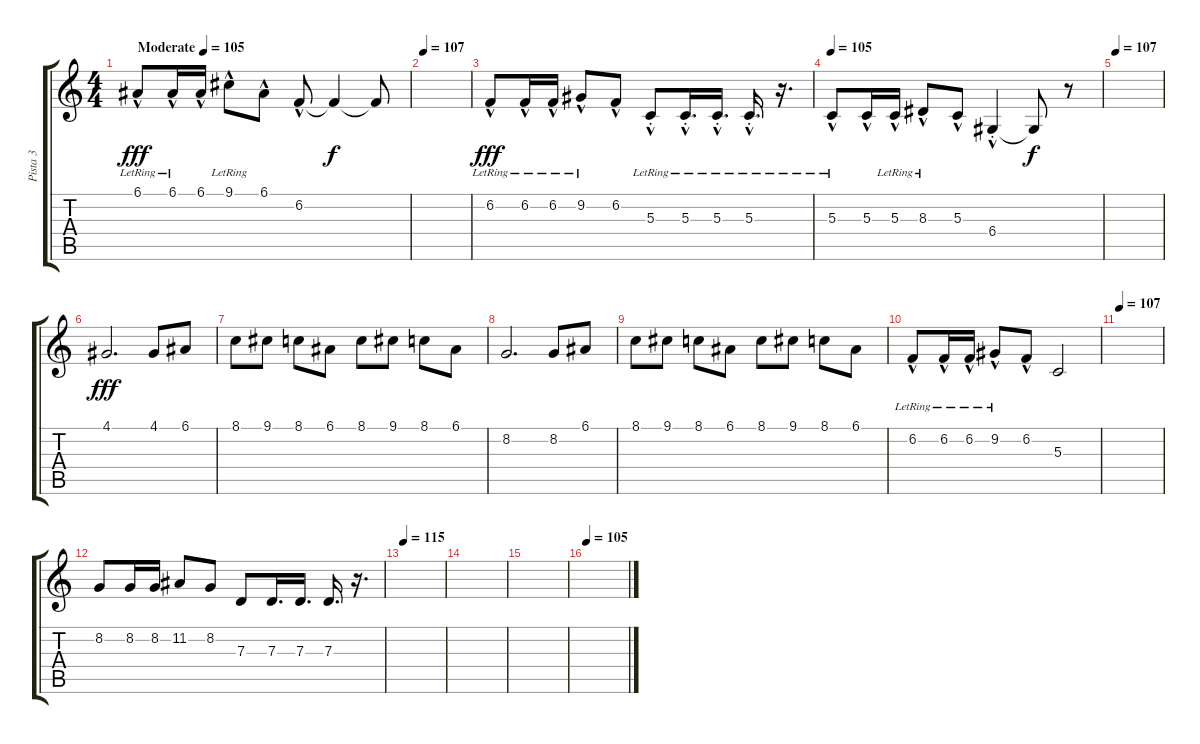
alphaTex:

\track ("Pista 3" "Pista 3") {instrument tremolostrings}
\staff {score tabs}
\tuning (E4 B3 G3 D3 A2 E2) {hide}
\ts (4 4)
\tempo (105 "Moderate")
\clef g2
\ks c
6.1{hac lr}.8{dy fff instrument tremolostrings} 6.1{hac lr}.16 6.1{hac}.16 9.1{hac lr}.8 6.1{hac}.8 6.2{hac}.8 6.2{t}.4{dy f} 6.2{t}.8 |
\tempo 107
|
6.2{hac lr}.8{dy fff} 6.2{hac lr}.16 6.2{hac lr}.16 9.2{hac lr}.8 6.2{hac}.8 5.3{hac st lr}.8 5.3{hac st lr}.16{d} 5.3{hac st lr}.16{d} 5.3{hac st lr}.16{d} r.16{d} |
\tempo 105
5.3{hac lr}.8 5.3{hac}.16 5.3{hac lr}.16 8.3{hac lr}.8 5.3{hac}.8 6.4{hac st}.4 6.4{t}.8{dy f} r.8 |
\tempo 107
|
4.1.2{d dy fff} 4.1.8 6.1.8 |
8.1.8 9.1.8 8.1.8 6.1.8 8.1.8 9.1.8 8.1.8 6.1.8 |
8.2.2{d} 8.2.8 6.1.8 |
8.1.8 9.1.8 8.1.8 6.1.8 8.1.8 9.1.8 8.1.8 6.1.8 |
6.2{hac lr}.8 6.2{hac lr}.16 6.2{hac lr}.16 9.2{hac lr}.8 6.2{hac}.8 5.3.2 |
\tempo 107
|
8.2.8 8.2.16 8.2.16 11.2.8 8.2.8 7.3.8 7.3.16{d} 7.3.16{d} 7.3.16{d} r.16{d} |
\tempo 115
|
|
|
\tempo 105
